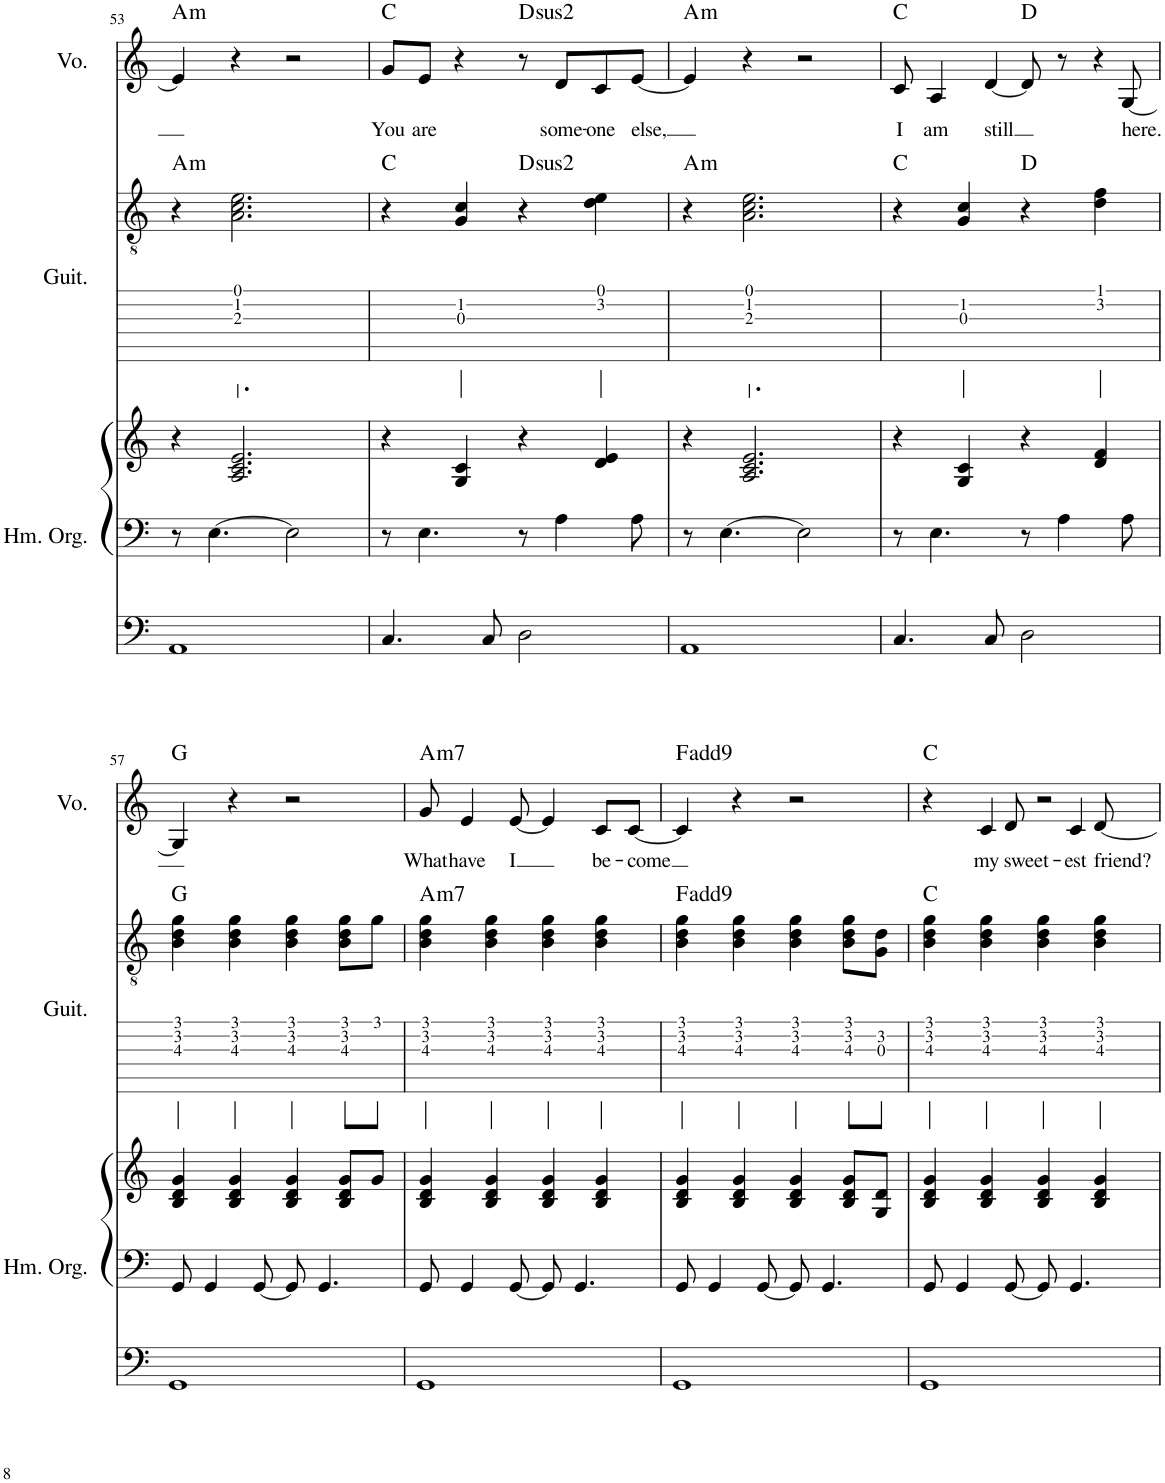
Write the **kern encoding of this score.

**kern	**kern	**kern	**kern	**kern	**harte	**kern	**text	**harte
*part3	*part3	*part3	*part2	*part2	*part2	*part1	*part1	*part1
*staff6	*staff5	*staff4	*staff3	*staff2	*	*staff1	*staff1	*
*I"Hammond Organ	*	*	*I"Acoustic Guitar	*	*	*I"Voice	*	*
*I'Hm. Org.	*	*	*I'Guit.	*	*	*I'Vo.	*	*
!!LO:PB:g=z
*clefF4	*clefF4	*clefG2	*	*clefGv2	*	*clefG2	*	*
*k[]	*k[]	*k[]	*k[]	*k[]	*	*k[]	*	*
*M4/4	*M4/4	*M4/4	*M4/4	*M4/4	*	*M4/4	*	*
=53	=53	=53	=53	=53	=53	=53	=53	=53
!	!	!	!	!	!LO:H:kt=m	!	!	!LO:H:kt=m
1AA	8r	4r	4r	4r	A:min	4e/]	.	A:min
.	[4.E\	.	.	.	.	.	.	.
.	.	2.A/ 2.c/ 2.e/	2.A\ 2.c\ 2.e\	2.A\ 2.c\ 2.e\	.	4r	.	.
.	2E\]	.	.	.	.	2r	.	.
=54	=54	=54	=54	=54	=54	=54	=54	=54
!	!	!	!	!	!	!	!LO:LY:b	!
4.C/	8r	4r	4r	4r	C:maj	8g/L	You	C:maj
!	!	!	!	!	!	!	!LO:LY:b	!
.	4.E\	.	.	.	.	8e/J	are	.
.	.	4G/ 4c/	4G\ 4c\	4G/ 4c/	.	4r	.	.
8C/	.	.	.	.	.	.	.	.
!	!	!	!	!	!LO:H:kt=2	!	!	!LO:H:kt=2
2D\	8r	4r	4r	4r	D:(1,2,5)	8r	.	D:(1,2,5)
!	!	!	!	!	!	!	!LO:LY:b	!
.	4A\	.	.	.	.	8d/L	some-	.
!	!	!	!	!	!	!	!LO:LY:b	!
.	.	4d/ 4e/	4d\ 4e\	4d\ 4e\	.	8c/	-one	.
!	!	!	!	!	!	!	!LO:LY:b	!
.	8A\	.	.	.	.	[8e/J	else,	.
=55	=55	=55	=55	=55	=55	=55	=55	=55
!	!	!	!	!	!LO:H:kt=m	!	!	!LO:H:kt=m
1AA	8r	4r	4r	4r	A:min	4e/]	.	A:min
.	[4.E\	.	.	.	.	.	.	.
.	.	2.A/ 2.c/ 2.e/	2.A\ 2.c\ 2.e\	2.A\ 2.c\ 2.e\	.	4r	.	.
.	2E\]	.	.	.	.	2r	.	.
=56	=56	=56	=56	=56	=56	=56	=56	=56
!	!	!	!	!	!	!	!LO:LY:b	!
*	*	*	*	*	*	*^	*	*
4.C/	8r	4r	4r	4r	C:maj	8c/	2ryy	-I	C:maj
!	!	!	!	!	!	!	!	!LO:LY:b	!
.	4.E\	.	.	.	.	4A/	.	am	.
.	.	4G/ 4c/	4G\ 4c\	4G/ 4c/	.	.	.	.	.
!	!	!	!	!	!	!	!	!LO:LY:b	!
8C/	.	.	.	.	.	[4d/	.	still	.
2D\	8r	4r	4r	4r	D:maj	.	2.ryy	.	D:maj
.	4A\	.	.	.	.	8d/]	.	.	.
.	.	4d/ 4f/	4d\ 4f\	4d\ 4fn\	.	8r	.	.	.
.	8A\	.	.	.	.	4r	.	.	.
4ryy	4ryy	4ryy	4ryy	4ryy	.	.	.	.	.
!	!	!	!	!	!	!	!	!LO:LY:b	!
.	.	.	.	.	.	[8G/	.	here.	.
*	*	*	*	*	*	*v	*v	*	*
!!LO:LB:g=z
=57	=57	=57	=57	=57	=57	=57	=57	=57
1GG	8GG/	4B/ 4d/ 4g/	4B\ 4d\ 4g\	4B\ 4d\ 4g\	G:maj	4G/]	.	G:maj
.	4GG/	.	.	.	.	.	.	.
.	.	4B/ 4d/ 4g/	4B\ 4d\ 4g\	4B\ 4d\ 4g\	.	4r	.	.
.	[8GG/	.	.	.	.	.	.	.
.	8GG/]	4B/ 4d/ 4g/	4B\ 4d\ 4g\	4B\ 4d\ 4g\	.	2r	.	.
.	4.GG/	.	.	.	.	.	.	.
.	.	8B/ 8d/ 8g/L	8B\ 8d\ 8g\L	8B\ 8d\ 8g\L	.	.	.	.
.	.	8g/J	8g\J	8g\J	.	.	.	.
=58	=58	=58	=58	=58	=58	=58	=58	=58
!	!	!	!	!	!LO:H:kt=m7	!	!LO:LY:b	!LO:H:kt=m7
1GG	8GG/	4B/ 4d/ 4g/	4B\ 4d\ 4g\	4B\ 4d\ 4g\	A:min7	8g/	What	A:min7
!	!	!	!	!	!	!	!LO:LY:b	!
.	4GG/	.	.	.	.	4e/	have	.
.	.	4B/ 4d/ 4g/	4B\ 4d\ 4g\	4B\ 4d\ 4g\	.	.	.	.
!	!	!	!	!	!	!	!LO:LY:b	!
.	[8GG/	.	.	.	.	[8e/	I	.
.	8GG/]	4B/ 4d/ 4g/	4B\ 4d\ 4g\	4B\ 4d\ 4g\	.	4e/]	.	.
.	4.GG/	.	.	.	.	.	.	.
!	!	!	!	!	!	!	!LO:LY:b	!
.	.	4B/ 4d/ 4g/	4B\ 4d\ 4g\	4B\ 4d\ 4g\	.	8c/L	be-	.
!	!	!	!	!	!	!	!LO:LY:b	!
.	.	.	.	.	.	[8c/J	-come	.
=59	=59	=59	=59	=59	=59	=59	=59	=59
1GG	8GG/	4B/ 4d/ 4g/	4B\ 4d\ 4g\	4B\ 4d\ 4g\	F:maj(9)	4c/]	.	F:maj(9)
.	4GG/	.	.	.	.	.	.	.
.	.	4B/ 4d/ 4g/	4B\ 4d\ 4g\	4B\ 4d\ 4g\	.	4r	.	.
.	[8GG/	.	.	.	.	.	.	.
.	8GG/]	4B/ 4d/ 4g/	4B\ 4d\ 4g\	4B\ 4d\ 4g\	.	2r	.	.
.	4.GG/	.	.	.	.	.	.	.
.	.	8B/ 8d/ 8g/L	8B\ 8d\ 8g\L	8B\ 8d\ 8g\L	.	.	.	.
.	.	8G/ 8d/J	8G\ 8d\J	8G\ 8d\J	.	.	.	.
=60	=60	=60	=60	=60	=60	=60	=60	=60
1GG	8GG/	4B/ 4d/ 4g/	4B\ 4d\ 4g\	4B\ 4d\ 4g\	C:maj	4r	.	C:maj
.	4GG/	.	.	.	.	.	.	.
!	!	!	!	!	!	!	!LO:LY:b	!
.	.	4B/ 4d/ 4g/	4B\ 4d\ 4g\	4B\ 4d\ 4g\	.	4c/	my	.
.	[8GG/	.	.	.	.	.	.	.
!	!	!	!	!	!	!	!LO:LY:b	!
.	8GG/]	4B/ 4d/ 4g/	4B\ 4d\ 4g\	4B\ 4d\ 4g\	.	8d/	sweet-	.
.	4.GG/	.	.	.	.	2r	.	.
.	.	4B/ 4d/ 4g/	4B\ 4d\ 4g\	4B\ 4d\ 4g\	.	.	.	.
2ryy	2ryy	2ryy	2ryy	2ryy	.	.	.	.
!	!	!	!	!	!	!	!LO:LY:b	!
.	.	.	.	.	.	4c/	-est	.
!	!	!	!	!	!	!	!LO:LY:b	!
.	.	.	.	.	.	[8d/	friend?	.
=	=	=	=	=	=	=	=	=
*-	*-	*-	*-	*-	*-	*-	*-	*-
